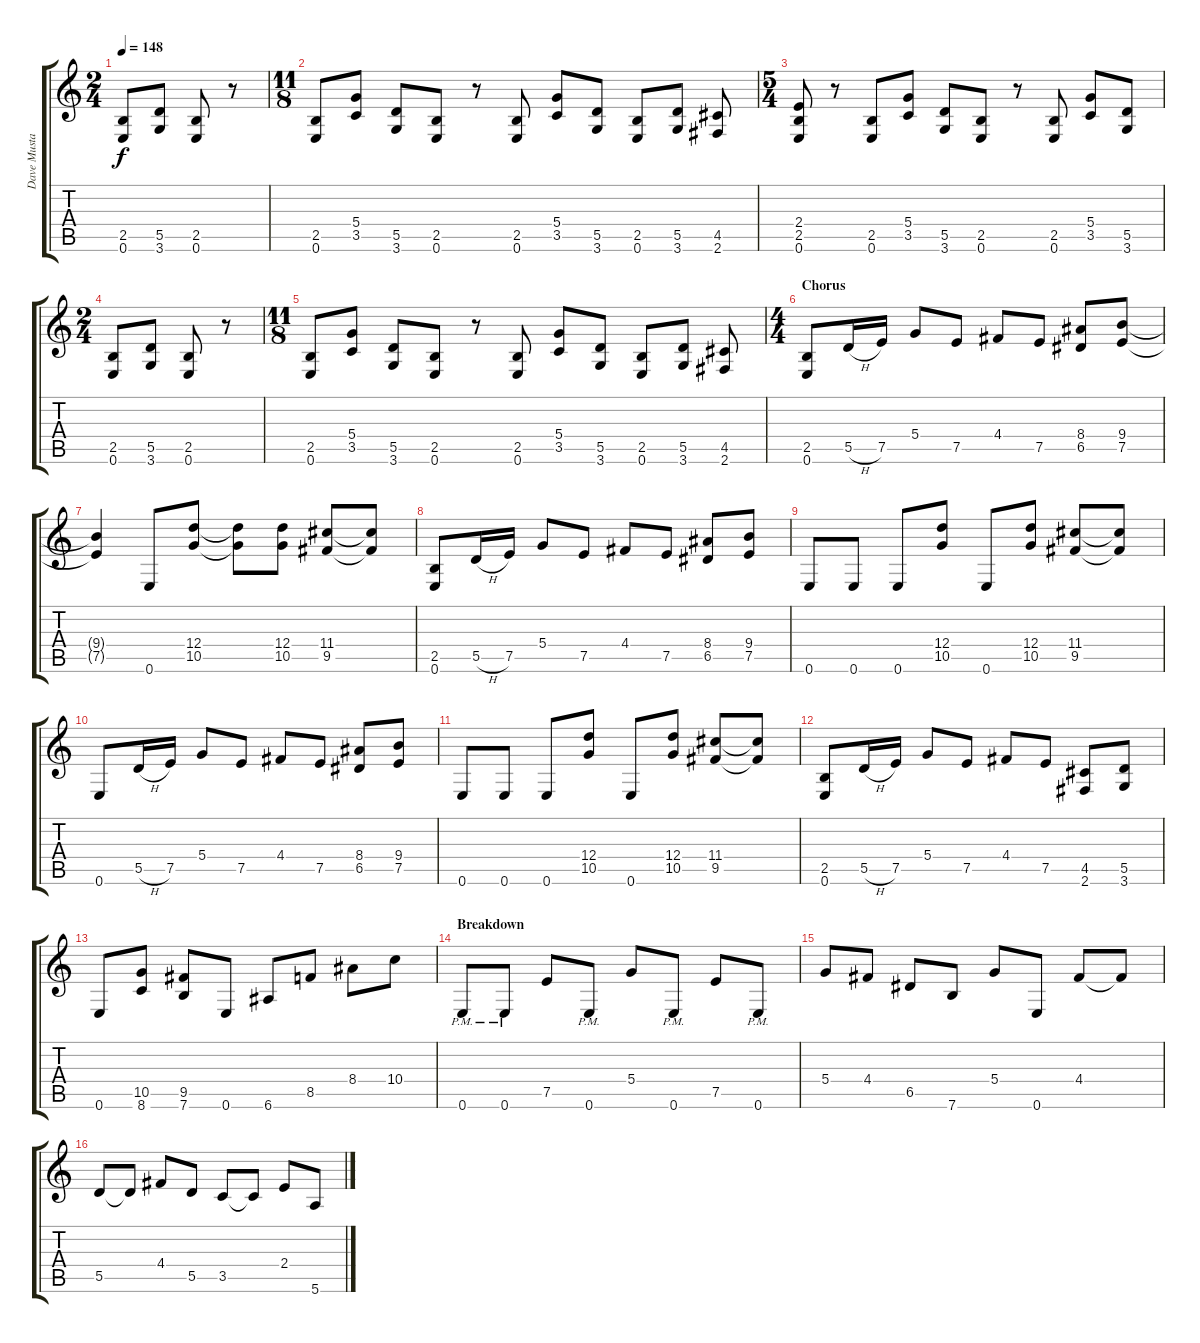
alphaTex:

\track ("Dave Mustaine" "Dave Musta") {instrument distortionguitar}
\staff {score tabs}
\tuning (E4 B3 G3 D3 A2 E2) {hide}
\ts (2 4)
\tempo 148
\clef g2
\ks c
(2.5 0.6).8{dy f} (5.5 3.6).8 (2.5 0.6).8 r.8 |
\ts (11 8)
(2.5 0.6).8 (5.4 3.5).8 (5.5 3.6).8 (2.5 0.6).8 r.8 (2.5 0.6).8 (5.4 3.5).8 (5.5 3.6).8 (2.5 0.6).8 (5.5 3.6).8 (4.5 2.6).8 |
\ts (5 4)
(2.4 2.5 0.6).8 r.8 (2.5 0.6).8 (5.4 3.5).8 (5.5 3.6).8 (2.5 0.6).8 r.8 (2.5 0.6).8 (5.4 3.5).8 (5.5 3.6).8 |
\ts (2 4)
(2.5 0.6).8 (5.5 3.6).8 (2.5 0.6).8 r.8 |
\ts (11 8)
(2.5 0.6).8 (5.4 3.5).8 (5.5 3.6).8 (2.5 0.6).8 r.8 (2.5 0.6).8 (5.4 3.5).8 (5.5 3.6).8 (2.5 0.6).8 (5.5 3.6).8 (4.5 2.6).8 |
\ts (4 4)
\section ("" "Chorus")
(2.5 0.6).8 5.5{h}.16 7.5.16 5.4.8 7.5.8 4.4.8 7.5.8 (8.4 6.5).8 (9.4 7.5).8 |
(9.4{t} 7.5{t}).4 0.6.8 (12.4 10.5).8 (12.4{t} 10.5{t}).8 (12.4 10.5).8 (11.4 9.5).8 (11.4{t} 9.5{t}).8 |
(2.5 0.6).8 5.5{h}.16 7.5.16 5.4.8 7.5.8 4.4.8 7.5.8 (8.4 6.5).8 (9.4 7.5).8 |
0.6.8 0.6.8 0.6.8 (12.4 10.5).8 0.6.8 (12.4 10.5).8 (11.4 9.5).8 (11.4{t} 9.5{t}).8 |
0.6.8 5.5{h}.16 7.5.16 5.4.8 7.5.8 4.4.8 7.5.8 (8.4 6.5).8 (9.4 7.5).8 |
0.6.8 0.6.8 0.6.8 (12.4 10.5).8 0.6.8 (12.4 10.5).8 (11.4 9.5).8 (11.4{t} 9.5{t}).8 |
(2.5 0.6).8 5.5{h}.16 7.5.16 5.4.8 7.5.8 4.4.8 7.5.8 (4.5 2.6).8 (5.5 3.6).8 |
0.6.8 (10.5 8.6).8 (9.5 7.6).8 0.6.8 6.6.8 8.5.8 8.4.8 10.4.8 |
\section ("" "Breakdown")
0.6{pm}.8 0.6{pm}.8 7.5.8 0.6{pm}.8 5.4.8 0.6{pm}.8 7.5.8 0.6{pm}.8 |
5.4.8 4.4.8 6.5.8 7.6.8 5.4.8 0.6.8 4.4.8 4.4{t}.8 |
5.5.8 5.5{t}.8 4.4.8 5.5.8 3.5.8 3.5{t}.8 2.4.8 5.6.8
